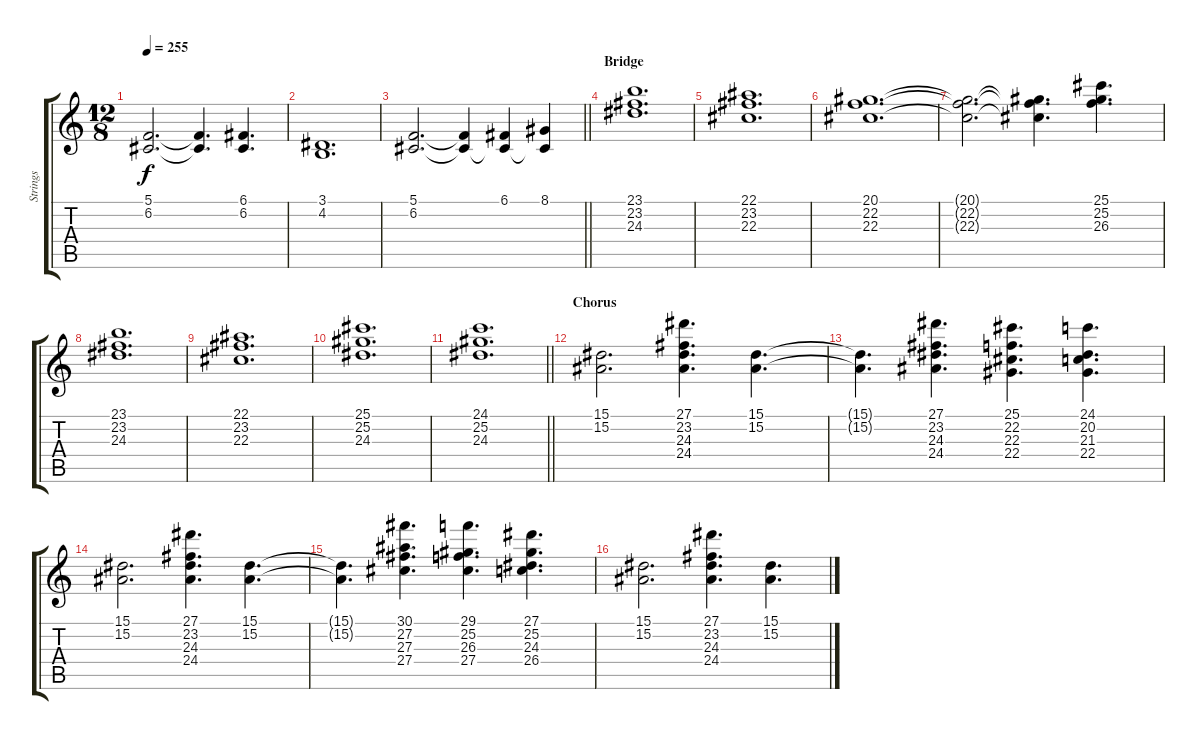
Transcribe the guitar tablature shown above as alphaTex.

\track ("Strings" "Strings") {instrument stringensemble1}
\staff {score tabs}
\tuning (C4 G3 Eb3 Bb2 F2 C2) {hide}
\ts (12 8)
\tempo 255
\clef g2
\ks c
(5.1{t} 6.2{t}).2{d dy f} (5.1{t} 6.2{t}).4{d} (6.1 6.2).4{d} |
(3.1 4.2).1{d} |
\barLineRight lightlight
(5.1 6.2).2{d} (5.1{t} 6.2{t}).4 (6.1 6.2{t}).4 (8.1 6.2{t}).4 |
\section ("" "Bridge")
(23.1 23.2 24.3).1{d} |
(22.1 23.2 22.3).1{d} |
(20.1 22.2 22.3).1{d} |
(20.1{t} 22.2{t} 22.3{t}).2{d} (20.1{t} 22.2{t} 22.3{t}).4{d} (25.1 25.2 26.3).4{d} |
(23.1 23.2 24.3).1{d} |
(22.1 23.2 22.3).1{d} |
(25.1 25.2 24.3).1{d} |
\barLineRight lightlight
(24.1 25.2 24.3).1{d} |
\section ("" "Chorus")
(15.1 15.2).2{d} (27.1 23.2 24.3 24.4).4{d} (15.1 15.2).4{d} |
(15.1{t} 15.2{t}).4{d} (27.1 23.2 24.3 24.4).4{d} (25.1 22.2 22.3 22.4).4{d} (24.1 20.2 21.3 22.4).4{d} |
(15.1 15.2).2{d} (27.1 23.2 24.3 24.4).4{d} (15.1 15.2).4{d} |
(15.1{t} 15.2{t}).4{d} (30.1 27.2 27.3 27.4).4{d} (29.1 25.2 26.3 27.4).4{d} (27.1 25.2 24.3 26.4).4{d} |
(15.1 15.2).2{d} (27.1 23.2 24.3 24.4).4{d} (15.1 15.2).4{d}
